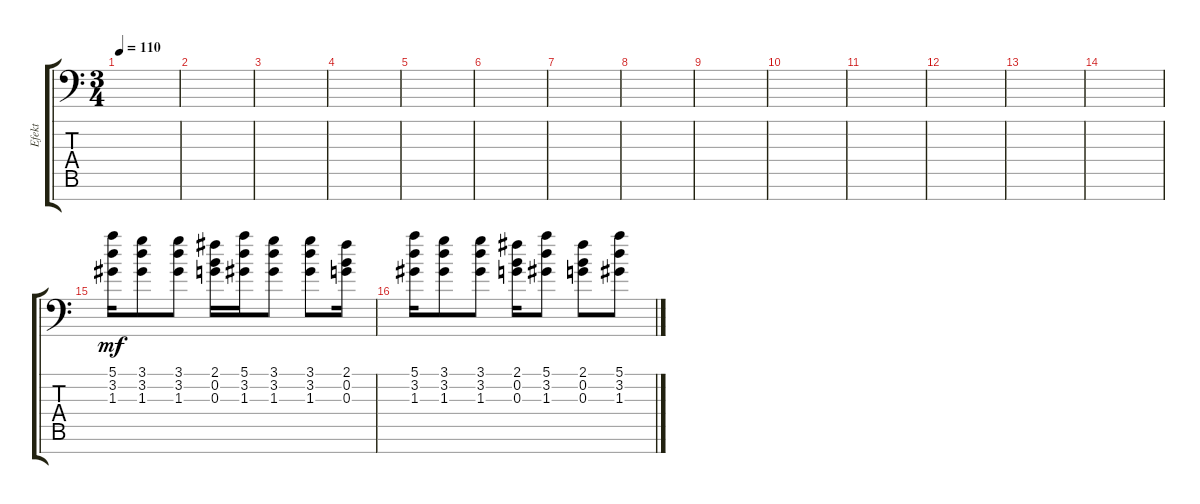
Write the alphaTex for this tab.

\track ("Efekt" "Efekt") {instrument overdrivenguitar}
\staff {score tabs}
\tuning (E4 B3 G3 D3 A2 E2 A1) {hide}
\ts (3 4)
\tempo 110
\clef f4
\ks c
|
|
|
|
|
|
|
|
|
|
|
|
|
|
(5.1 3.2 1.3).16{dy mf volume 6 balance 8 instrument acousticguitarsteel} (3.1 3.2 1.3).8 (3.1 3.2 1.3).8 (2.1 0.2 0.3).16 (5.1 3.2 1.3).16 (3.1 3.2 1.3).8 (3.1 3.2 1.3).8 (2.1 0.2 0.3).16 |
(5.1 3.2 1.3).16 (3.1 3.2 1.3).8 (3.1 3.2 1.3).8 (2.1 0.2 0.3).16 (5.1 3.2 1.3).8 (2.1 0.2 0.3).8 (5.1 3.2 1.3).8
